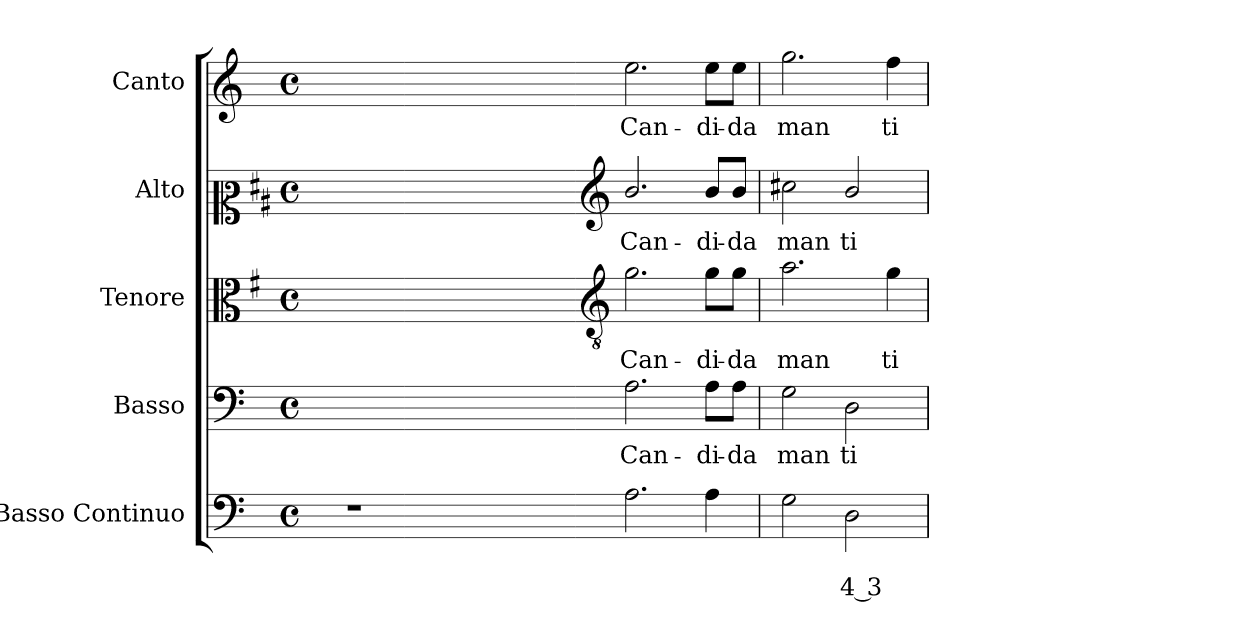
**kern	**text	**text	**kern	**text	**kern	**text	**kern	**text	**kern	**text
*part5	*part5	*part5	*part4	*part4	*part3	*part3	*part2	*part2	*part1	*part1
*staff5	*staff5	*staff5	*staff4	*staff4	*staff3	*staff3	*staff2	*staff2	*staff1	*staff1
*I"Basso Continuo	*	*	*I"Basso	*	*I"Tenore	*	*I"Alto	*	*I"Canto	*
*I'BC	*	*	*I'B	*	*I'T	*	*I'A	*	*I'C	*
*clefF4	*	*	*clefF4	*	*clefC3	*	*clefC2	*	*clefG2	*
*	*	*	*	*	*ITrd4c7	*	*ITrd1c2	*	*	*
*k[]	*	*	*k[]	*	*k[]	*	*k[]	*	*k[]	*
*C:	*	*	*C:	*	*C:	*	*C:	*	*C:	*
*M4/4	*	*	*M4/4	*	*M4/4	*	*M4/4	*	*M4/4	*
*met(c)	*	*	*met(c)	*	*met(c)	*	*met(c)	*	*met(c)	*
=	=	=	=	=	=	=	=	=	=	=
1r	.	.	1ryy	.	1ryy	.	1ryy	.	1ryy	.
=1X-	=1X-	=1X-	=1X-	=1X-	=1X-	=1X-	=1X-	=1X-	=1X-	=1X-
4ryy	.	.	4ryy	.	4ryy	.	4ryy	.	4ryy	.
4ryy	.	.	4ryy	.	4ryy	.	4ryy	.	4ryy	.
4ryy	.	.	4ryy	.	4ryy	.	4ryy	.	4ryy	.
4ryy	.	.	4ryy	.	4ryy	.	4ryy	.	4ryy	.
=1-	=1-	=1-	=1-	=1-	=1-	=1-	=1-	=1-	=1-	=1-
*	*	*	*	*	*clefGv2	*	*clefG2	*	*	*
!	!	!	!	!LO:LY:b	!	!	!	!	!	!
!	!	!	!	!	!	!LO:LY:b	!	!	!	!
!	!	!	!	!	!	!	!	!LO:LY:b	!	!
!	!	!	!	!	!	!	!	!	!	!LO:LY:b
2.A\	.	.	2.A\	Can-	2.c\	Can-	2.a/	Can-	2.ee\	Can-
!	!	!	!	!LO:LY:b	!	!	!	!	!	!
!	!	!	!	!	!	!LO:LY:b	!	!	!	!
!	!	!	!	!	!	!	!	!LO:LY:b	!	!
!	!	!	!	!	!	!	!	!	!	!LO:LY:b
4A\	.	.	8A\L	-di-	8c\L	-di-	8a/L	-di-	8ee\L	-di-
!	!	!	!	!LO:LY:b	!	!	!	!	!	!
!	!	!	!	!	!	!LO:LY:b	!	!	!	!
!	!	!	!	!	!	!	!	!LO:LY:b	!	!
!	!	!	!	!	!	!	!	!	!	!LO:LY:b
.	.	.	8A\J	-da	8c\J	-da	8a/J	-da	8ee\J	-da
=2	=2	=2	=2	=2	=2	=2	=2	=2	=2	=2
!	!	!	!	!LO:LY:b	!	!	!	!	!	!
!	!	!	!	!	!	!LO:LY:b	!	!	!	!
!	!	!	!	!	!	!	!	!LO:LY:b	!	!
!	!	!	!	!	!	!	!	!	!	!LO:LY:b
2G\	.	.	2G\	man	2.d\	man	2bni\	man	2.gg\	man
!	!	!LO:LY:b	!	!	!	!	!	!	!	!
!	!	!	!	!LO:LY:b	!	!	!	!	!	!
!	!	!	!	!	!	!	!	!LO:LY:b	!	!
2D\	.	4 3	2D\	ti	.	.	2a/	ti	.	.
!	!	!	!	!	!	!LO:LY:b	!	!	!	!
!	!	!	!	!	!	!	!	!	!	!LO:LY:b
.	.	.	.	.	4c\	ti	.	.	4ff\	ti
=	=	=	=	=	=	=	=	=	=	=
*-	*-	*-	*-	*-	*-	*-	*-	*-	*-	*-
